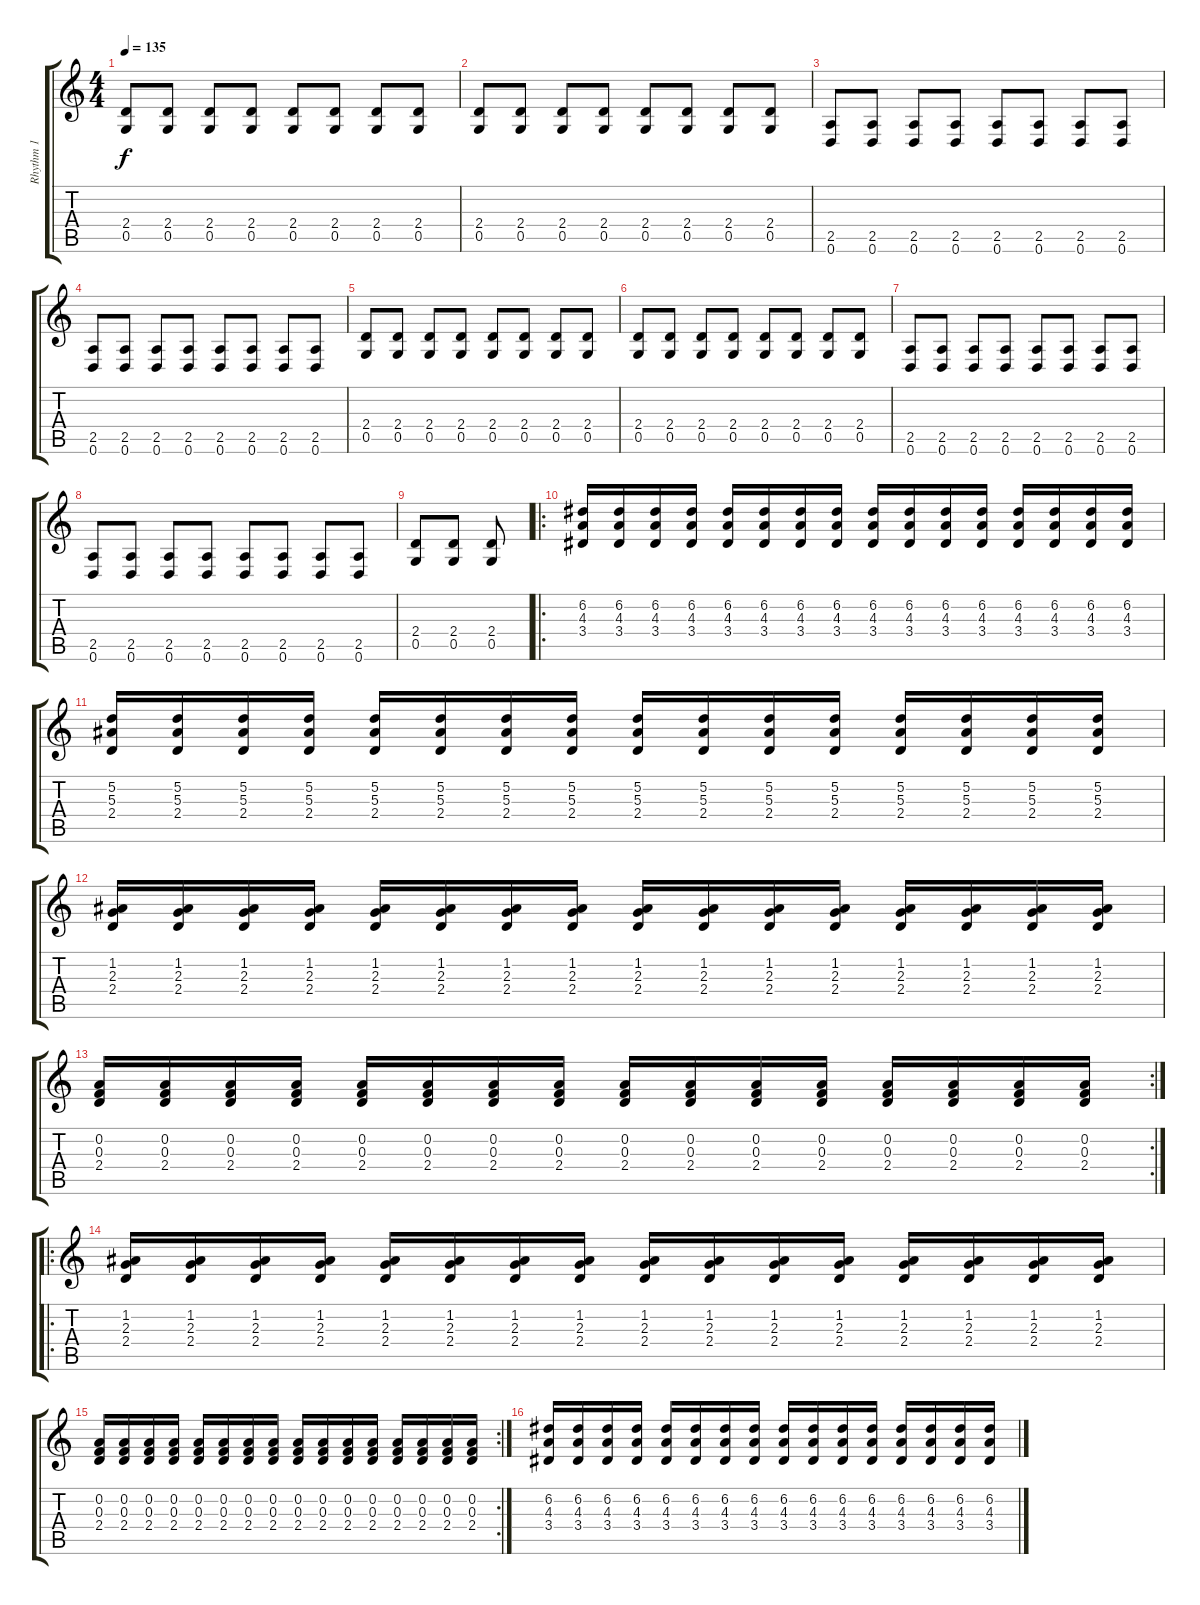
\track ("Rhythm 1" "Rhythm 1") {instrument distortionguitar}
\staff {score tabs}
\tuning (D4 A3 F3 C3 G2 D2) {hide}
\ts (4 4)
\tempo 135
\clef g2
\ks c
(2.4 0.5).8{dy f} (2.4 0.5).8 (2.4 0.5).8 (2.4 0.5).8 (2.4 0.5).8 (2.4 0.5).8 (2.4 0.5).8 (2.4 0.5).8 |
(2.4 0.5).8 (2.4 0.5).8 (2.4 0.5).8 (2.4 0.5).8 (2.4 0.5).8 (2.4 0.5).8 (2.4 0.5).8 (2.4 0.5).8 |
(2.5 0.6).8 (2.5 0.6).8 (2.5 0.6).8 (2.5 0.6).8 (2.5 0.6).8 (2.5 0.6).8 (2.5 0.6).8 (2.5 0.6).8 |
(2.5 0.6).8 (2.5 0.6).8 (2.5 0.6).8 (2.5 0.6).8 (2.5 0.6).8 (2.5 0.6).8 (2.5 0.6).8 (2.5 0.6).8 |
(2.4 0.5).8 (2.4 0.5).8 (2.4 0.5).8 (2.4 0.5).8 (2.4 0.5).8 (2.4 0.5).8 (2.4 0.5).8 (2.4 0.5).8 |
(2.4 0.5).8 (2.4 0.5).8 (2.4 0.5).8 (2.4 0.5).8 (2.4 0.5).8 (2.4 0.5).8 (2.4 0.5).8 (2.4 0.5).8 |
(2.5 0.6).8 (2.5 0.6).8 (2.5 0.6).8 (2.5 0.6).8 (2.5 0.6).8 (2.5 0.6).8 (2.5 0.6).8 (2.5 0.6).8 |
(2.5 0.6).8 (2.5 0.6).8 (2.5 0.6).8 (2.5 0.6).8 (2.5 0.6).8 (2.5 0.6).8 (2.5 0.6).8 (2.5 0.6).8 |
(2.4 0.5).8 (2.4 0.5).8 (2.4 0.5).8 |
\ro
(6.2 4.3 3.4).16 (6.2 4.3 3.4).16 (6.2 4.3 3.4).16 (6.2 4.3 3.4).16 (6.2 4.3 3.4).16 (6.2 4.3 3.4).16 (6.2 4.3 3.4).16 (6.2 4.3 3.4).16 (6.2 4.3 3.4).16 (6.2 4.3 3.4).16 (6.2 4.3 3.4).16 (6.2 4.3 3.4).16 (6.2 4.3 3.4).16 (6.2 4.3 3.4).16 (6.2 4.3 3.4).16 (6.2 4.3 3.4).16 |
(5.2 5.3 2.4).16 (5.2 5.3 2.4).16 (5.2 5.3 2.4).16 (5.2 5.3 2.4).16 (5.2 5.3 2.4).16 (5.2 5.3 2.4).16 (5.2 5.3 2.4).16 (5.2 5.3 2.4).16 (5.2 5.3 2.4).16 (5.2 5.3 2.4).16 (5.2 5.3 2.4).16 (5.2 5.3 2.4).16 (5.2 5.3 2.4).16 (5.2 5.3 2.4).16 (5.2 5.3 2.4).16 (5.2 5.3 2.4).16 |
(1.2 2.3 2.4).16 (1.2 2.3 2.4).16 (1.2 2.3 2.4).16 (1.2 2.3 2.4).16 (1.2 2.3 2.4).16 (1.2 2.3 2.4).16 (1.2 2.3 2.4).16 (1.2 2.3 2.4).16 (1.2 2.3 2.4).16 (1.2 2.3 2.4).16 (1.2 2.3 2.4).16 (1.2 2.3 2.4).16 (1.2 2.3 2.4).16 (1.2 2.3 2.4).16 (1.2 2.3 2.4).16 (1.2 2.3 2.4).16 |
\rc 2
(0.2 0.3 2.4).16 (0.2 0.3 2.4).16 (0.2 0.3 2.4).16 (0.2 0.3 2.4).16 (0.2 0.3 2.4).16 (0.2 0.3 2.4).16 (0.2 0.3 2.4).16 (0.2 0.3 2.4).16 (0.2 0.3 2.4).16 (0.2 0.3 2.4).16 (0.2 0.3 2.4).16 (0.2 0.3 2.4).16 (0.2 0.3 2.4).16 (0.2 0.3 2.4).16 (0.2 0.3 2.4).16 (0.2 0.3 2.4).16 |
\ro
(1.2 2.3 2.4).16 (1.2 2.3 2.4).16 (1.2 2.3 2.4).16 (1.2 2.3 2.4).16 (1.2 2.3 2.4).16 (1.2 2.3 2.4).16 (1.2 2.3 2.4).16 (1.2 2.3 2.4).16 (1.2 2.3 2.4).16 (1.2 2.3 2.4).16 (1.2 2.3 2.4).16 (1.2 2.3 2.4).16 (1.2 2.3 2.4).16 (1.2 2.3 2.4).16 (1.2 2.3 2.4).16 (1.2 2.3 2.4).16 |
\rc 2
(0.2 0.3 2.4).16 (0.2 0.3 2.4).16 (0.2 0.3 2.4).16 (0.2 0.3 2.4).16 (0.2 0.3 2.4).16 (0.2 0.3 2.4).16 (0.2 0.3 2.4).16 (0.2 0.3 2.4).16 (0.2 0.3 2.4).16 (0.2 0.3 2.4).16 (0.2 0.3 2.4).16 (0.2 0.3 2.4).16 (0.2 0.3 2.4).16 (0.2 0.3 2.4).16 (0.2 0.3 2.4).16 (0.2 0.3 2.4).16 |
(6.2 4.3 3.4).16 (6.2 4.3 3.4).16 (6.2 4.3 3.4).16 (6.2 4.3 3.4).16 (6.2 4.3 3.4).16 (6.2 4.3 3.4).16 (6.2 4.3 3.4).16 (6.2 4.3 3.4).16 (6.2 4.3 3.4).16 (6.2 4.3 3.4).16 (6.2 4.3 3.4).16 (6.2 4.3 3.4).16 (6.2 4.3 3.4).16 (6.2 4.3 3.4).16 (6.2 4.3 3.4).16 (6.2 4.3 3.4).16
